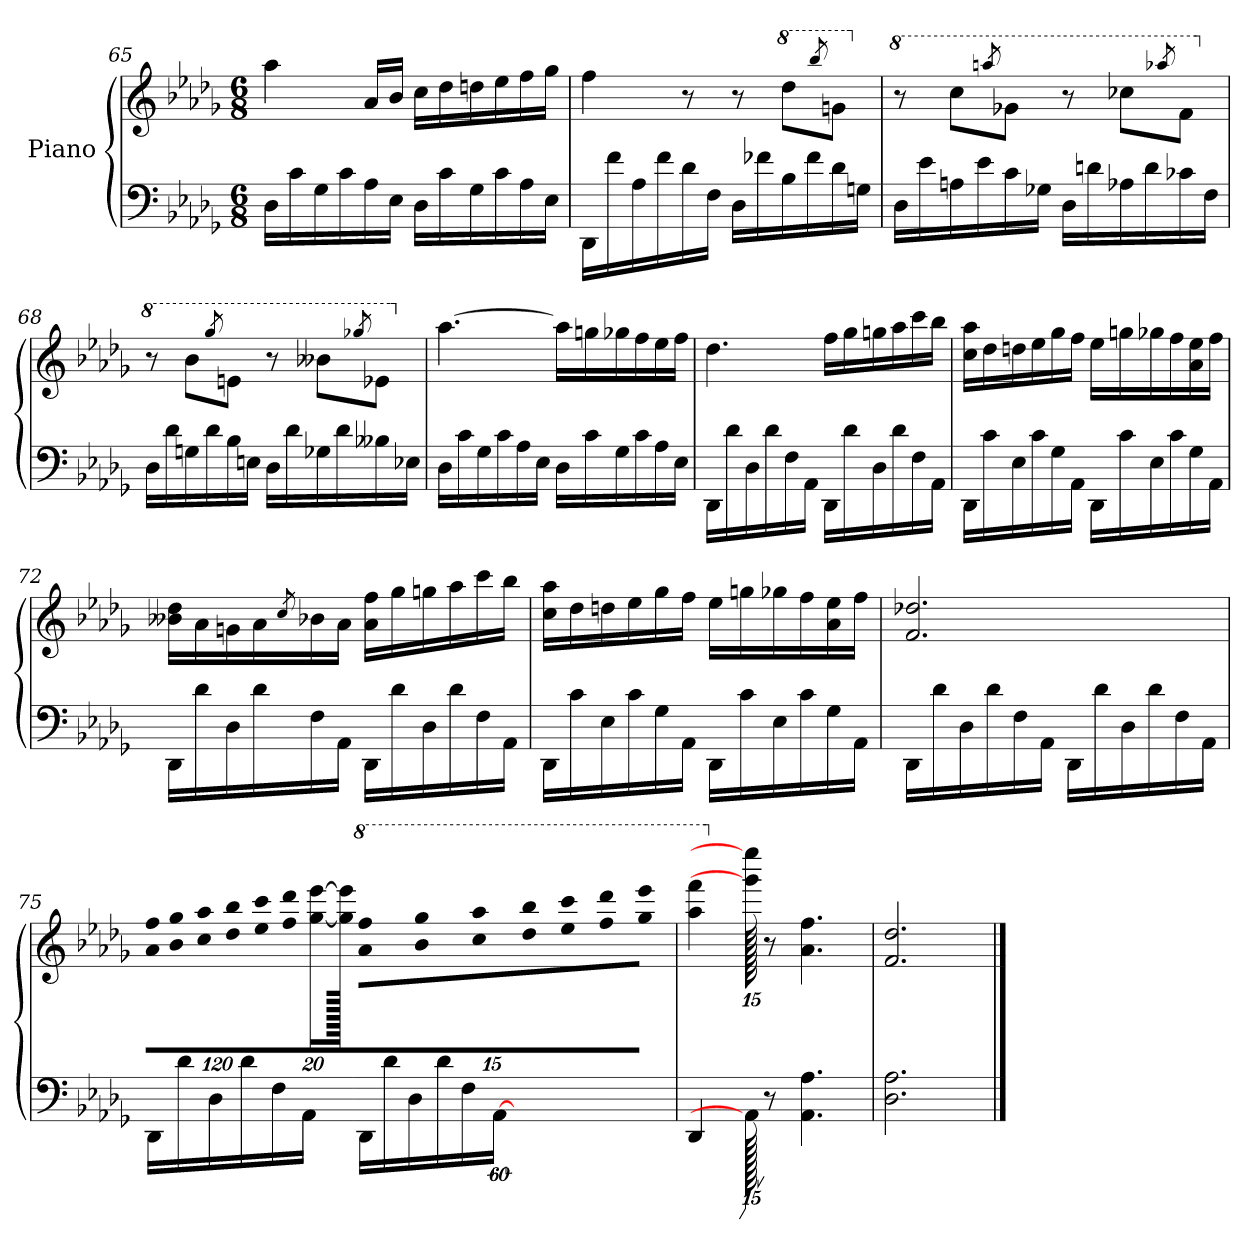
**kern	**kern
*part1	*part1
*staff2	*staff1
*I"Piano	*
*clefF4	*clefG2
*k[b-e-a-d-g-]	*k[b-e-a-d-g-]
*M6/8	*M6/8
=65	=65
16D-\LL	4aa-\
16c\	.
16G-\	.
16c\	.
16A-\	16a-/LL
16E-\JJ	16b-/JJ
16D-\LL	16cc\LL
16c\	16dd-\
16G-\	16ddn\
16c\	16ee-\
16A-\	16ff\
16E-\JJ	16gg-\JJ
=66	=66
16DD-\LL	4ff\
16f\	.
16A-\	.
16f\	.
16d-\	8r
16F\JJ	.
16D-\LL	8r
16f-X\	.
*	*8va
16B-\	8ddd-\L
16f-\	.
.	8qbbb-/
16d-\	8ggn\J
16Gn\JJ	.
=67	=67
*	*X8va
*	*8va
16D-\LL	8r
16e-\	.
16An\	8ccc\L
16e-\	.
.	8qaaan/
16c\	8gg-X\J
16G-X\JJ	.
16D-\LL	8r
16dn\	.
16A-X\	8ccc-X\L
16d\	.
.	8qaaa-X/
16c-X\	8ff\J
16F\JJ	.
=68	=68
*	*X8va
*	*8va
16D-\LL	8r
16d-\	.
16Gn\	8bb-\L
16d-\	.
.	8qggg-/
16B-\	8een\J
16En\JJ	.
16D-\LL	8r
16d-\	.
16G-X\	8bb--X\L
16d-\	.
.	8qggg-X/
16B--X\	8ee-X\J
16E-X\JJ	.
=69	=69
*	*X8va
16D-\LL	[4.aa-\
16c\	.
16G-\	.
16c\	.
16A-\	.
16E-\JJ	.
16D-\LL	16aa-\LL]
16c\	16ggn\
16G-\	16gg-X\
16c\	16ff\
16A-\	16ee-\
16E-\JJ	16ff\JJ
=70	=70
16DD-\LL	4.dd-\
16d-\	.
16D-\	.
16d-\	.
16F\	.
16AA-\JJ	.
16DD-\LL	16ff\LL
16d-\	16gg-\
16D-\	16ggn\
16d-\	16aa-\
16F\	16ccc\
16AA-\JJ	16bb-\JJ
!!LO:LB:g=z
=71	=71
16DD-\LL	16cc\ 16aa-\LL
16c\	16dd-\
16E-\	16ddn\
16c\	16ee-\
16G-\	16gg-\
16AA-\JJ	16ff\JJ
16DD-\LL	16ee-\LL
16c\	16ggn\
16E-\	16gg-X\
16c\	16ff\
16G-\	16a-\ 16ee-\
16AA-\JJ	16ff\JJ
=72	=72
16DD-\LL	16b--X\ 16dd-\LL
16d-\	16a-\
16D-\	16gn\
16d-\	16a-\
.	8qcc/
16F\	16b-X\
16AA-\JJ	16a-\JJ
16DD-\LL	16a-\ 16ff\LL
16d-\	16gg-\
16D-\	16ggn\
16d-\	16aa-\
16F\	16ccc\
16AA-\JJ	16bb-\JJ
=73	=73
16DD-\LL	16cc\ 16aa-\LL
16c\	16dd-\
16E-\	16ddn\
16c\	16ee-\
16G-\	16gg-\
16AA-\JJ	16ff\JJ
16DD-\LL	16ee-\LL
16c\	16ggn\
16E-\	16gg-X\
16c\	16ff\
16G-\	16a-\ 16ee-\
16AA-\JJ	16ff\JJ
=74	=74
16DD-\LL	2.f/ 2.dd-X/
16d-\	.
16D-\	.
16d-\	.
16F\	.
16AA-\JJ	.
16DD-\LL	.
16d-\	.
16D-\	.
16d-\	.
16F\	.
16AA-\JJ	.
=75	=75
*	*Xbrackettup
!	!LO:N:vis=16
960ryy	1920%103a-\ 1920%103ff\LL
16DD-\LL	.
!	!LO:N:vis=16
.	1920%103b-\ 1920%103gg-\
16d-\	.
!	!LO:N:vis=16
.	1920%103cc\ 1920%103aa-\
16D-\	.
!	!LO:N:vis=16
.	1920%103dd-\ 1920%103bb-\
16d-\	.
!	!LO:N:vis=16
.	1920%103ee-\ 1920%103ccc\
16F\	.
!	!LO:N:vis=16
.	1920%103ff\ 1920%103ddd-\
16AA-\JJ	.
.	[320%17gg-\ [320%17eee-\JJ
.	1920gg-\] 1920eee-\]
*	*8va
!	!LO:N:vis=16
.	1920%103aa-\ 1920%103fff\LL
16DD-\LL	.
!	!LO:N:vis=16
.	1920%103bb-\ 1920%103ggg-\
16d-\	.
!	!LO:N:vis=16
.	1920%103ccc\ 1920%103aaa-\
16D-\	.
!	!LO:N:vis=16
.	1920%103ddd-\ 1920%103bbb-\
16d-\	.
!	!LO:N:vis=16
.	1920%103eee-\ 1920%103cccc\
16F\	.
!	!LO:N:vis=16
.	1920%103fff\ 1920%103dddd-\
[960%59AA-\JJ	.
.	[1920%101ggg-\ [1920%101eeee-\JJ
=76	=76
4DD-/	4aaa-\ 4ffff\
*	*X8va
960AA-\]	960ggg-\] 960eeee-\]
8r	8r
4.AA-\ 4.A-\	4.a-\ 4.ff\
=77	=77
2.D-\ 2.A-\	2.f/ 2.dd-/
==	==
*-	*-
